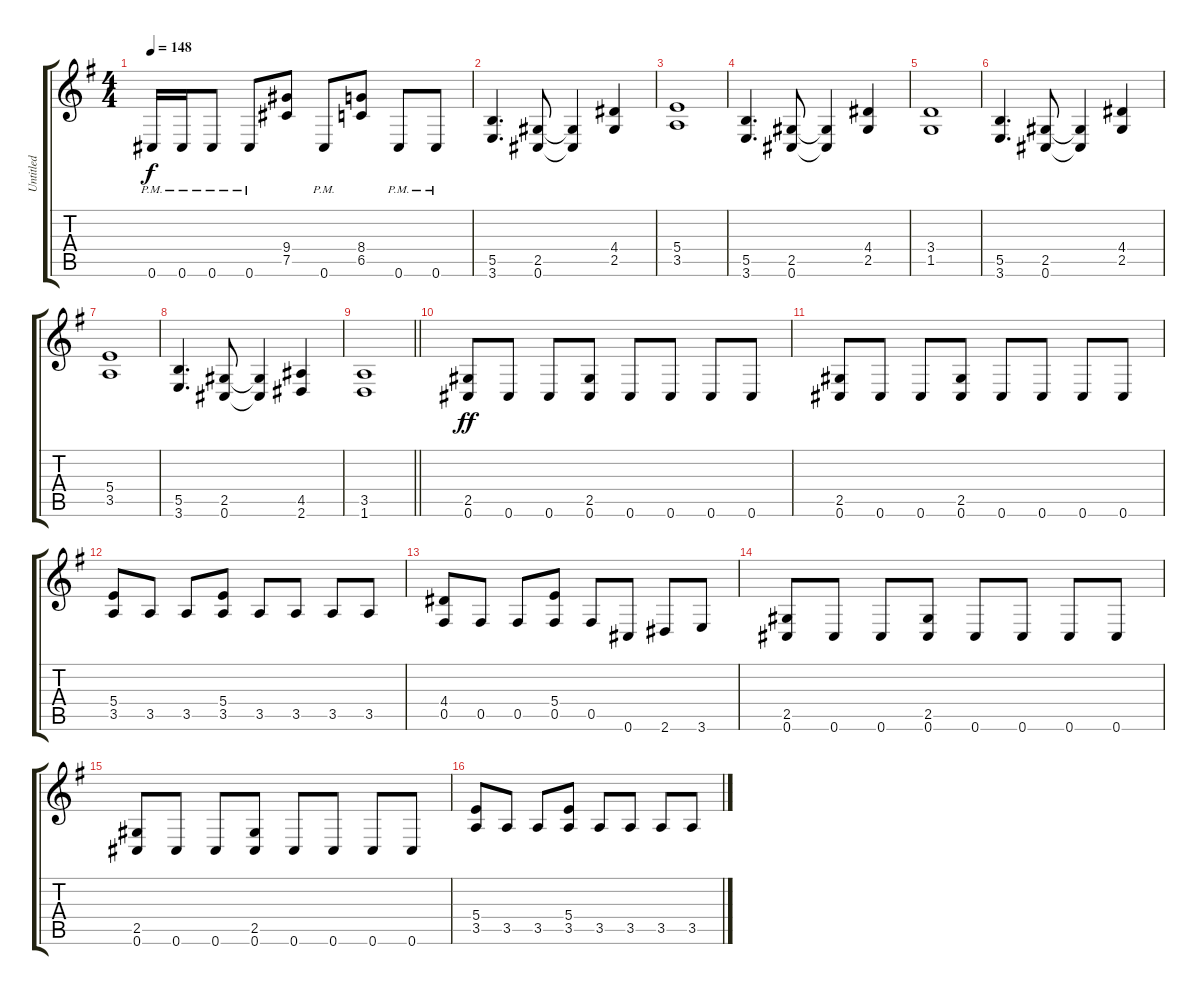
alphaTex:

\track ("Untitled" "Untitled") {instrument distortionguitar}
\staff {score tabs}
\tuning (Db4 Ab3 E3 B2 Gb2 Db2) {hide}
\ts (4 4)
\tempo 148
\clef g2
\ks g
0.6{pm}.16{dy f} 0.6{pm}.16 0.6{pm}.8 0.6{pm}.8 (9.4 7.5).8 0.6{pm}.8 (8.4 6.5).8 0.6{pm}.8 0.6{pm}.8 |
(5.5 3.6).4{d} (2.5 0.6).8 (2.5{t} 0.6{t}).4 (4.4 2.5).4 |
(5.4 3.5).1 |
(5.5 3.6).4{d} (2.5 0.6).8 (2.5{t} 0.6{t}).4 (4.4 2.5).4 |
(3.4 1.5).1 |
(5.5 3.6).4{d} (2.5 0.6).8 (2.5{t} 0.6{t}).4 (4.4 2.5).4 |
(5.4 3.5).1 |
(5.5 3.6).4{d} (2.5 0.6).8 (2.5{t} 0.6{t}).4 (4.5 2.6).4 |
\barLineRight lightlight
(3.5 1.6).1 |
(2.5 0.6).8{dy ff} 0.6.8 0.6.8 (2.5 0.6).8 0.6.8 0.6.8 0.6.8 0.6.8 |
(2.5 0.6).8 0.6.8 0.6.8 (2.5 0.6).8 0.6.8 0.6.8 0.6.8 0.6.8 |
(5.4 3.5).8 3.5.8 3.5.8 (5.4 3.5).8 3.5.8 3.5.8 3.5.8 3.5.8 |
(4.4 0.5).8 0.5.8 0.5.8 (5.4 0.5).8 0.5.8 0.6.8 2.6.8 3.6.8 |
(2.5 0.6).8 0.6.8 0.6.8 (2.5 0.6).8 0.6.8 0.6.8 0.6.8 0.6.8 |
(2.5 0.6).8 0.6.8 0.6.8 (2.5 0.6).8 0.6.8 0.6.8 0.6.8 0.6.8 |
(5.4 3.5).8 3.5.8 3.5.8 (5.4 3.5).8 3.5.8 3.5.8 3.5.8 3.5.8
